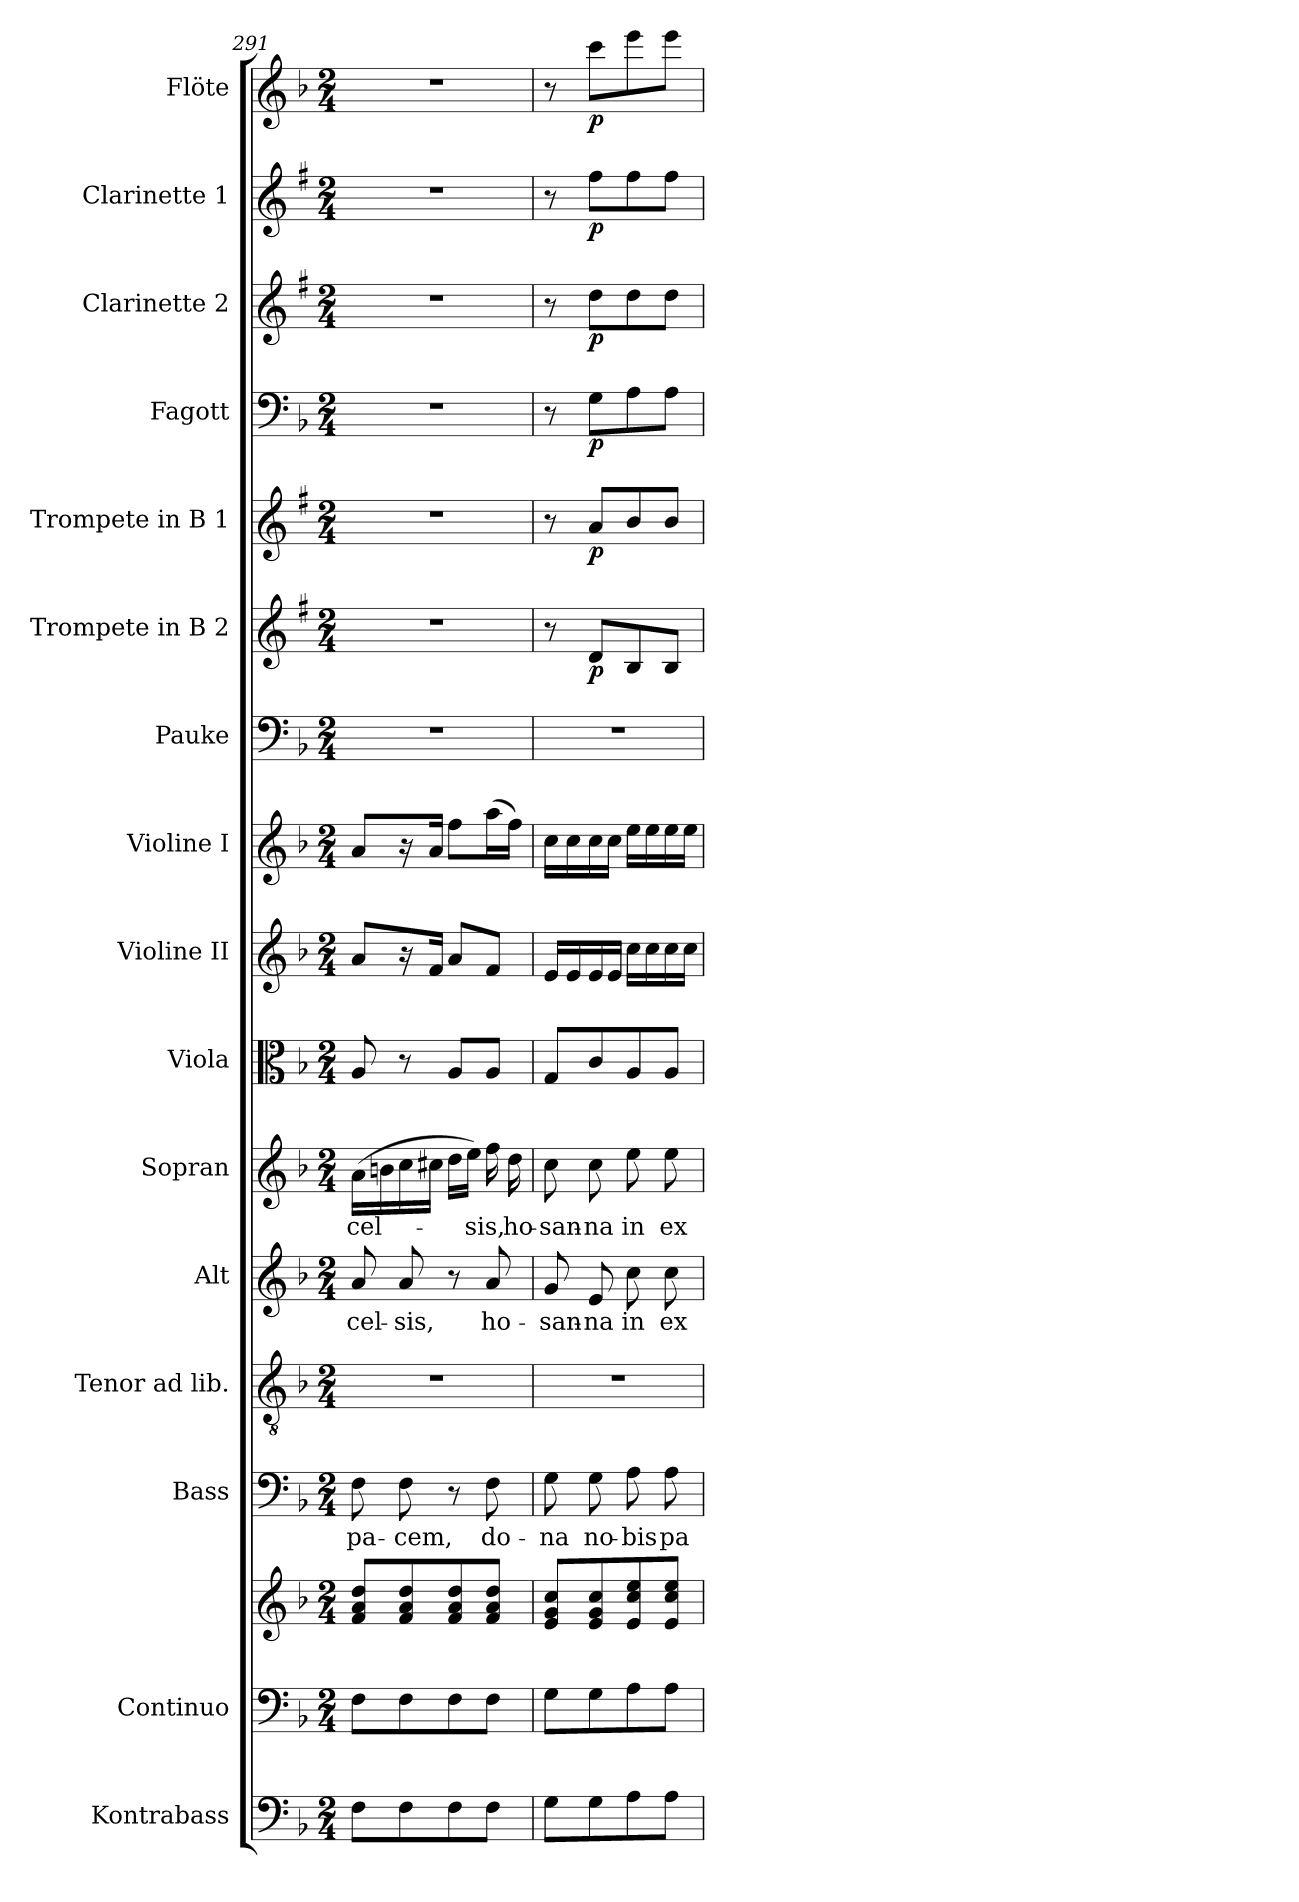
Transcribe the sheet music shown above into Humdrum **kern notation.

**kern	**kern	**kern	**kern	**text	**kern	**kern	**text	**kern	**text	**kern	**kern	**kern	**kern	**kern	**dynam	**kern	**dynam	**kern	**dynam	**kern	**dynam	**kern	**dynam	**kern	**dynam
*part16	*part15	*part15	*part14	*part14	*part13	*part12	*part12	*part11	*part11	*part10	*part9	*part8	*part7	*part6	*part6	*part5	*part5	*part4	*part4	*part3	*part3	*part2	*part2	*part1	*part1
*staff17	*staff16	*staff15	*staff14	*staff14	*staff13	*staff12	*staff12	*staff11	*staff11	*staff10	*staff9	*staff8	*staff7	*staff6	*staff6	*staff5	*staff5	*staff4	*staff4	*staff3	*staff3	*staff2	*staff2	*staff1	*staff1
*I"Kontrabass	*I"Continuo	*	*I"Bass	*	*I"Tenor ad lib.	*I"Alt	*	*I"Sopran	*	*I"Viola	*I"Violine II	*I"Violine I	*I"Pauke	*I"Trompete in B 2	*	*I"Trompete in B 1	*	*I"Fagott	*	*I"Clarinette 2	*	*I"Clarinette 1	*	*I"Flöte	*
*I'Kb.	*I'cont.	*	*I'B	*	*I'T	*I'A	*	*I'S	*	*I'Vla.	*I'Vl. II	*I'Vl. I	*I'Pk.	*	*	*	*	*I'Fg.	*	*I'Cl. 2	*	*I'Cl. 1	*	*I'Fl.	*
*clefF4	*clefF4	*clefG2	*clefF4	*	*clefGv2	*clefG2	*	*clefG2	*	*clefC3	*clefG2	*clefG2	*clefF4	*clefG2	*	*clefG2	*	*clefF4	*	*clefG2	*	*clefG2	*	*clefG2	*
*ITrd7c12	*	*	*	*	*	*	*	*	*	*	*	*	*	*ITrd1c2	*	*ITrd1c2	*	*	*	*ITrd1c2	*	*ITrd1c2	*	*	*
*k[b-]	*k[b-]	*k[b-]	*k[b-]	*	*k[b-]	*k[b-]	*	*k[b-]	*	*k[b-]	*k[b-]	*k[b-]	*k[b-]	*k[b-]	*	*k[b-]	*	*k[b-]	*	*k[b-]	*	*k[b-]	*	*k[b-]	*
*F:	*F:	*F:	*F:	*	*F:	*F:	*	*F:	*	*F:	*F:	*F:	*F:	*F:	*	*F:	*	*F:	*	*F:	*	*F:	*	*F:	*
*M2/4	*M2/4	*M2/4	*M2/4	*	*M2/4	*M2/4	*	*M2/4	*	*M2/4	*M2/4	*M2/4	*M2/4	*M2/4	*	*M2/4	*	*M2/4	*	*M2/4	*	*M2/4	*	*M2/4	*
=291	=291	=291	=291	=291	=291	=291	=291	=291	=291	=291	=291	=291	=291	=291	=291	=291	=291	=291	=291	=291	=291	=291	=291	=291	=291
!	!	!	!	!LO:LY:b	!	!	!LO:LY:b	!	!LO:LY:b	!	!	!	!	!	!	!	!	!	!	!	!	!	!	!	!
8FF\L	8F\L	8f/ 8a/ 8dd/L	8F\	pa-	2r	8a/	-cel-	(>16a\LL	-cel-	8A/	8a/L	8a/L	2r	2r	.	2r	.	2r	.	2r	.	2r	.	2r	.
.	.	.	.	.	.	.	.	16bn\	.	.	.	.	.	.	.	.	.	.	.	.	.	.	.	.	.
!	!	!	!	!LO:LY:b	!	!	!LO:LY:b	!	!	!	!	!	!	!	!	!	!	!	!	!	!	!	!	!	!
8FF\	8F\	8f/ 8a/ 8dd/	8F\	-cem,	.	8a/	-sis,	16cc\	.	8r	16r	16r	.	.	.	.	.	.	.	.	.	.	.	.	.
.	.	.	.	.	.	.	.	16cc#X\JJ	.	.	16f/Jk	16a/Jk	.	.	.	.	.	.	.	.	.	.	.	.	.
8FF\	8F\	8f/ 8a/ 8dd/	8r	.	.	8r	.	16dd\LL	.	8A/L	8a/L	8ff\L	.	.	.	.	.	.	.	.	.	.	.	.	.
.	.	.	.	.	.	.	.	16ee\JJ)	.	.	.	.	.	.	.	.	.	.	.	.	.	.	.	.	.
!	!	!	!	!LO:LY:b	!	!	!LO:LY:b	!	!LO:LY:b	!	!	!	!	!	!	!	!	!	!	!	!	!	!	!	!
8FF\J	8F\J	8f/ 8a/ 8dd/J	8F\	do-	.	8a/	ho-	16ff\	-sis,	8A/J	8f/J	(>16aa\L	.	.	.	.	.	.	.	.	.	.	.	.	.
!	!	!	!	!	!	!	!	!	!LO:LY:b	!	!	!	!	!	!	!	!	!	!	!	!	!	!	!	!
.	.	.	.	.	.	.	.	16dd\	ho-	.	.	16ff\JJ)	.	.	.	.	.	.	.	.	.	.	.	.	.
=292	=292	=292	=292	=292	=292	=292	=292	=292	=292	=292	=292	=292	=292	=292	=292	=292	=292	=292	=292	=292	=292	=292	=292	=292	=292
!	!	!	!	!LO:LY:b	!	!	!LO:LY:b	!	!LO:LY:b	!	!	!	!	!	!	!	!	!	!	!	!	!	!	!	!
8GG\L	8G\L	8e/ 8g/ 8cc/L	8G\	-na	2r	8g/	-san-	8cc\	-san-	8G/L	16e/LL	16cc\LL	2r	8r	.	8r	.	8r	.	8r	.	8r	.	8r	.
.	.	.	.	.	.	.	.	.	.	.	16e/	16cc\	.	.	.	.	.	.	.	.	.	.	.	.	.
!	!	!	!	!LO:LY:b	!	!	!LO:LY:b	!	!LO:LY:b	!	!	!	!	!	!LO:DY:b	!	!LO:DY:b	!	!LO:DY:b	!	!LO:DY:b	!	!LO:DY:b	!	!LO:DY:b
8GG\	8G\	8e/ 8g/ 8cc/	8G\	no-	.	8e/	-na	8cc\	-na	8c/	16e/	16cc\	.	8c/L	p	8g/L	p	8G\L	p	8cc\L	p	8ee\L	p	8ccc\L	p
.	.	.	.	.	.	.	.	.	.	.	16e/JJ	16cc\JJ	.	.	.	.	.	.	.	.	.	.	.	.	.
!	!	!	!	!LO:LY:b	!	!	!LO:LY:b	!	!LO:LY:b	!	!	!	!	!	!	!	!	!	!	!	!	!	!	!	!
8AA\	8A\	8e/ 8cc/ 8ee/	8A\	-bis	.	8cc\	in	8ee\	in	8A/	16cc\LL	16ee\LL	.	8A/	.	8a/	.	8A\	.	8cc\	.	8ee\	.	8eee\	.
.	.	.	.	.	.	.	.	.	.	.	16cc\	16ee\	.	.	.	.	.	.	.	.	.	.	.	.	.
!	!	!	!	!LO:LY:b	!	!	!LO:LY:b	!	!LO:LY:b	!	!	!	!	!	!	!	!	!	!	!	!	!	!	!	!
8AA\J	8A\J	8e/ 8cc/ 8ee/J	8A\	pa-	.	8cc\	ex-	8ee\	ex-	8A/J	16cc\	16ee\	.	8A/J	.	8a/J	.	8A\J	.	8cc\J	.	8ee\J	.	8eee\J	.
.	.	.	.	.	.	.	.	.	.	.	16cc\JJ	16ee\JJ	.	.	.	.	.	.	.	.	.	.	.	.	.
=	=	=	=	=	=	=	=	=	=	=	=	=	=	=	=	=	=	=	=	=	=	=	=	=	=
*-	*-	*-	*-	*-	*-	*-	*-	*-	*-	*-	*-	*-	*-	*-	*-	*-	*-	*-	*-	*-	*-	*-	*-	*-	*-
